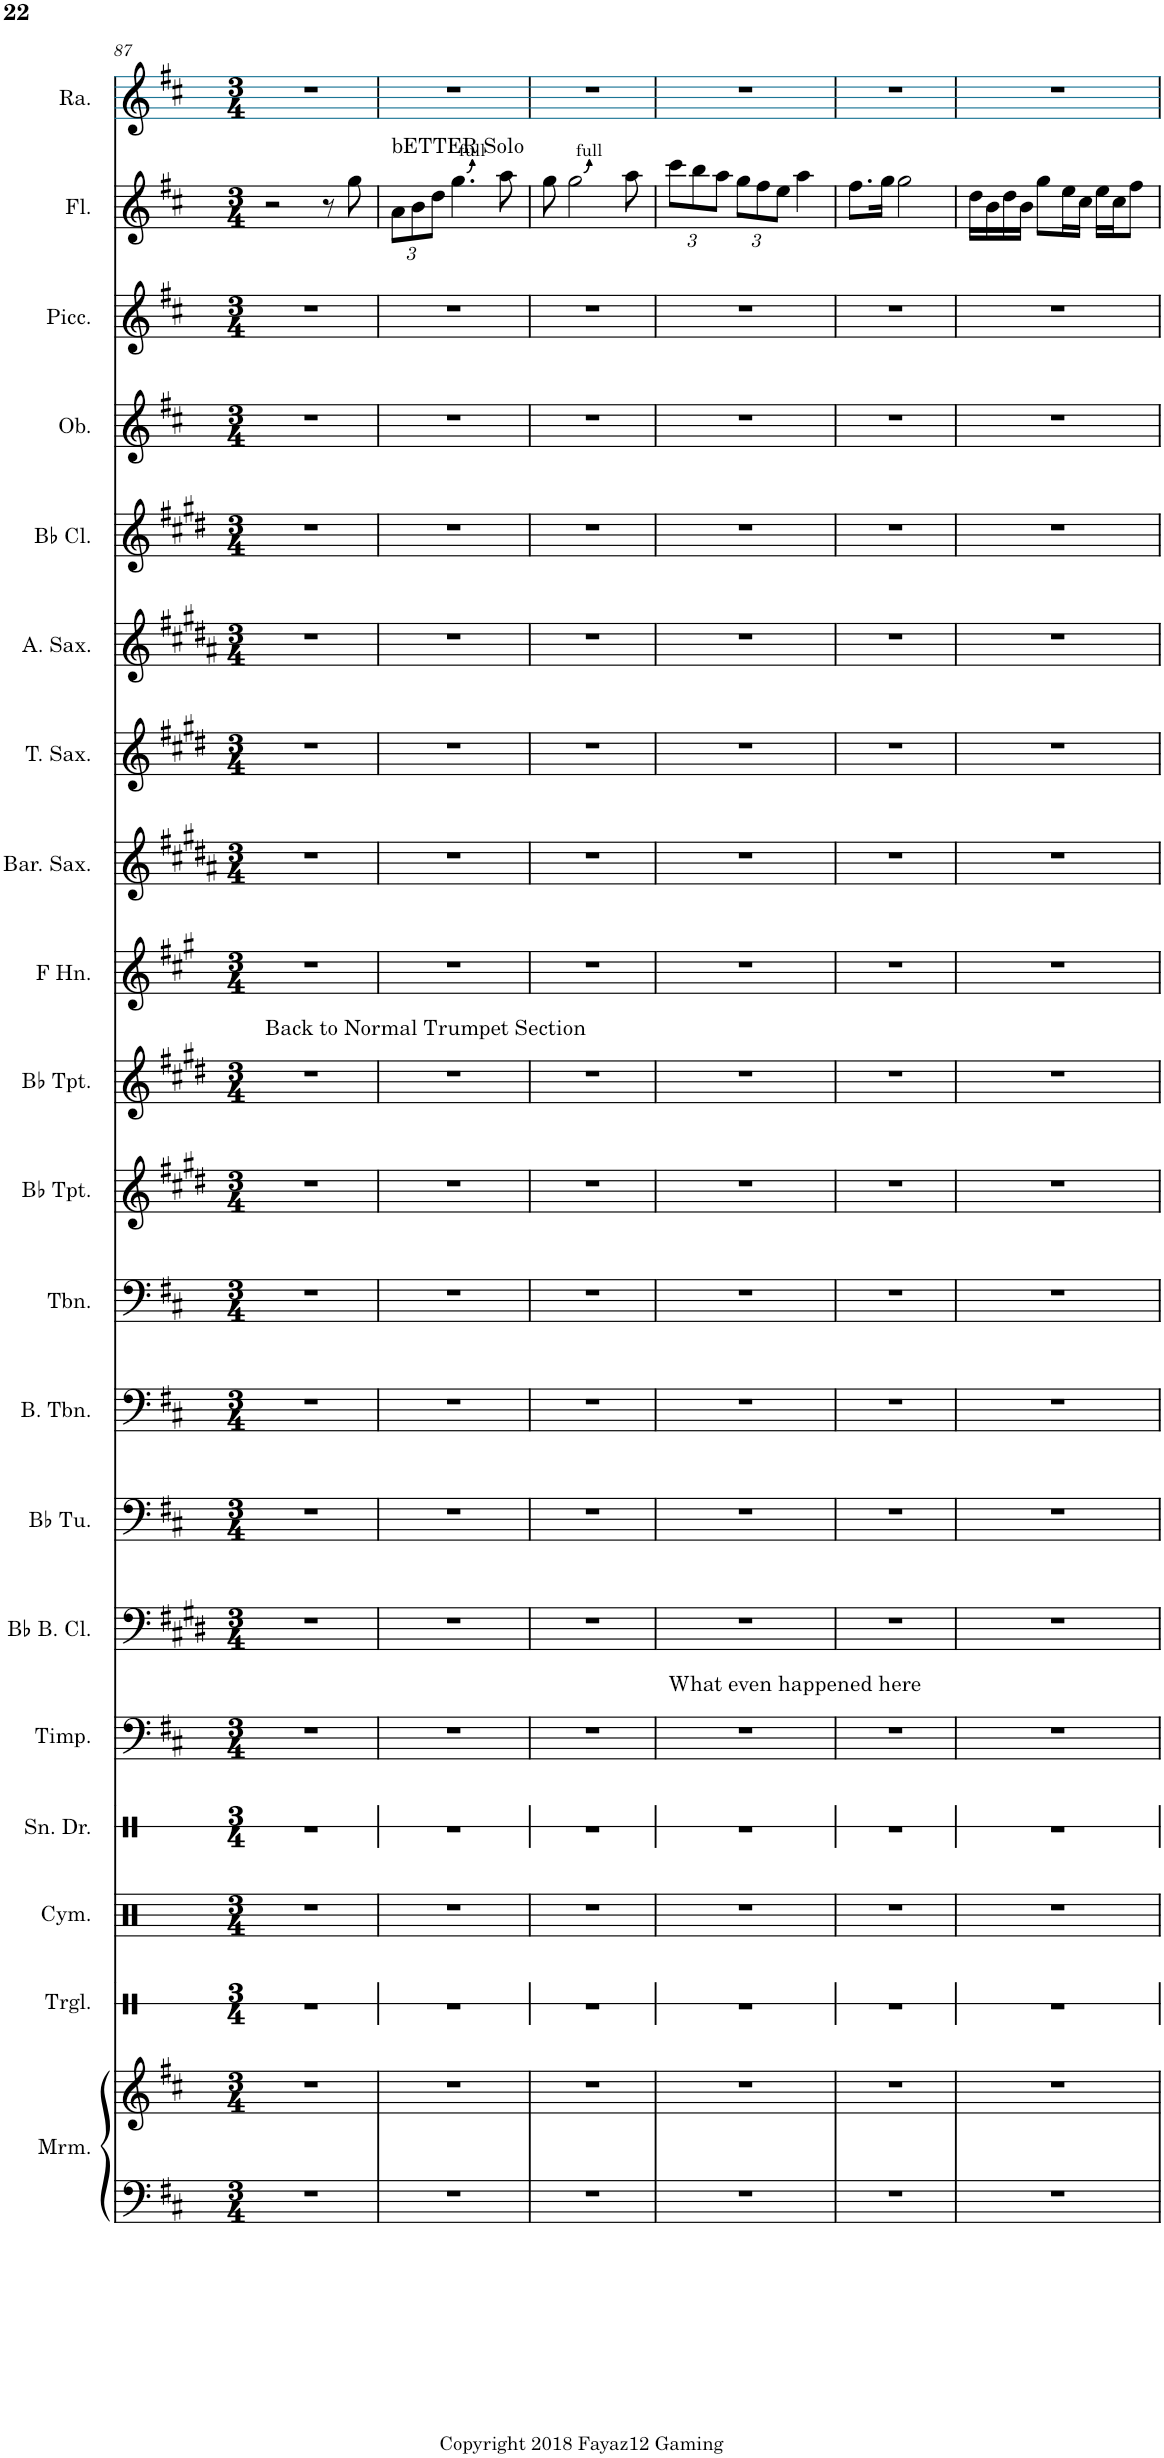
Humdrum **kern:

**kern	**kern	**kern	**kern	**kern	**kern	**kern	**kern	**kern	**kern	**kern	**kern	**kern	**kern	**kern	**kern	**kern	**kern	**kern	**kern	**kern
*part20	*part20	*part19	*part18	*part17	*part16	*part15	*part14	*part13	*part12	*part11	*part10	*part9	*part8	*part7	*part6	*part5	*part4	*part3	*part2	*part1
*staff21	*staff20	*staff19	*staff18	*staff17	*staff16	*staff15	*staff14	*staff13	*staff12	*staff11	*staff10	*staff9	*staff8	*staff7	*staff6	*staff5	*staff4	*staff3	*staff2	*staff1
*I"Marimba	*	*I"Triangle	*I"Cymbals	*I"Snare Drum	*I"Timpani	*I"Bb Bass Clarinet (Bass Clef)	*I"Bb Tuba	*I"Bass Trombone	*I"Trombone	*I"Bb Trumpet	*I"Bb Trumpet	*I"Horn in F	*I"Baritone Saxophone	*I"Tenor Saxophone	*I"Alto Saxophone	*I"Bb Clarinet	*I"Oboe	*I"Piccolo	*I"Flute	*I"Rosalina
*I'Mrm.	*	*I'Trgl.	*I'Cym.	*I'Sn. Dr.	*I'Timp.	*I'Bb B. Cl.	*I'Bb Tu.	*I'B. Tbn.	*I'Tbn.	*I'Bb Tpt.	*I'Bb Tpt.	*	*I'Bar. Sax.	*I'T. Sax.	*I'A. Sax.	*I'Bb Cl.	*I'Ob.	*I'Picc.	*I'Fl.	*I'Ra.
!!LO:PB:g=z
*clefF4	*clefG2	*clefX	*clefX	*clefX	*clefF4	*clefF4	*clefF4	*clefF4	*clefF4	*clefG2	*clefG2	*clefG2	*clefG2	*clefG2	*clefG2	*clefG2	*clefG2	*clefG2	*clefG2	*clefG2
*	*	*	*	*	*	*Trd1c2	*	*	*	*Trd1c2	*Trd1c2	*Trd4c7	*Trd12c21	*Trd8c14	*Trd5c9	*Trd1c2	*	*Trd-7c-12	*	*
*k[f#c#]	*k[f#c#]	*k[]	*k[]	*k[]	*k[f#c#]	*k[f#c#g#d#]	*k[f#c#]	*k[f#c#]	*k[f#c#]	*k[f#c#g#d#]	*k[f#c#g#d#]	*k[f#c#g#]	*k[f#c#g#d#a#]	*k[f#c#g#d#]	*k[f#c#g#d#a#]	*k[f#c#g#d#]	*k[f#c#]	*k[f#c#]	*k[f#c#]	*k[f#c#]
*M3/4	*M3/4	*M3/4	*M3/4	*M3/4	*M3/4	*M3/4	*M3/4	*M3/4	*M3/4	*M3/4	*M3/4	*M3/4	*M3/4	*M3/4	*M3/4	*M3/4	*M3/4	*M3/4	*M3/4	*M3/4
=87	=87	=87	=87	=87	=87	=87	=87	=87	=87	=87	=87	=87	=87	=87	=87	=87	=87	=87	=87	=87
!	!	!	!	!	!	!	!	!	!	!	!LO:TX:a:t=Back to Normal Trumpet Section	!	!	!	!	!	!	!	!	!
2.r	2.r	2.r	2.r	2.r	2.r	2.r	2.r	2.r	2.r	2.r	2.r	2.r	2.r	2.r	2.r	2.r	2.r	2.r	2r	2.r
.	.	.	.	.	.	.	.	.	.	.	.	.	.	.	.	.	.	.	8r	.
.	.	.	.	.	.	.	.	.	.	.	.	.	.	.	.	.	.	.	8gg\	.
=88	=88	=88	=88	=88	=88	=88	=88	=88	=88	=88	=88	=88	=88	=88	=88	=88	=88	=88	=88	=88
*	*	*	*	*	*	*	*	*	*	*	*	*	*	*	*	*	*	*	*Xbrackettup	*
!	!	!	!	!	!	!	!	!	!	!	!	!	!	!	!	!	!	!	!LO:TX:a:t=bETTER Solo	!
2.r	2.r	2.r	2.r	2.r	2.r	2.r	2.r	2.r	2.r	2.r	2.r	2.r	2.r	2.r	2.r	2.r	2.r	2.r	12a\L	2.r
.	.	.	.	.	.	.	.	.	.	.	.	.	.	.	.	.	.	.	12b\	.
.	.	.	.	.	.	.	.	.	.	.	.	.	.	.	.	.	.	.	12dd\J	.
.	.	.	.	.	.	.	.	.	.	.	.	.	.	.	.	.	.	.	4.gg\	.
.	.	.	.	.	.	.	.	.	.	.	.	.	.	.	.	.	.	.	8aa\	.
=89	=89	=89	=89	=89	=89	=89	=89	=89	=89	=89	=89	=89	=89	=89	=89	=89	=89	=89	=89	=89
2.r	2.r	2.r	2.r	2.r	2.r	2.r	2.r	2.r	2.r	2.r	2.r	2.r	2.r	2.r	2.r	2.r	2.r	2.r	8gg\	2.r
.	.	.	.	.	.	.	.	.	.	.	.	.	.	.	.	.	.	.	2gg\	.
.	.	.	.	.	.	.	.	.	.	.	.	.	.	.	.	.	.	.	8aa\	.
=90	=90	=90	=90	=90	=90	=90	=90	=90	=90	=90	=90	=90	=90	=90	=90	=90	=90	=90	=90	=90
!	!	!	!	!	!LO:TX:a:t=What even happened here	!	!	!	!	!	!	!	!	!	!	!	!	!	!	!
2.r	2.r	2.r	2.r	2.r	2.r	2.r	2.r	2.r	2.r	2.r	2.r	2.r	2.r	2.r	2.r	2.r	2.r	2.r	12ccc#\L	2.r
.	.	.	.	.	.	.	.	.	.	.	.	.	.	.	.	.	.	.	12bb\	.
.	.	.	.	.	.	.	.	.	.	.	.	.	.	.	.	.	.	.	12aa\J	.
.	.	.	.	.	.	.	.	.	.	.	.	.	.	.	.	.	.	.	12gg\L	.
.	.	.	.	.	.	.	.	.	.	.	.	.	.	.	.	.	.	.	12ff#\	.
.	.	.	.	.	.	.	.	.	.	.	.	.	.	.	.	.	.	.	12ee\J	.
.	.	.	.	.	.	.	.	.	.	.	.	.	.	.	.	.	.	.	4aa\	.
=91	=91	=91	=91	=91	=91	=91	=91	=91	=91	=91	=91	=91	=91	=91	=91	=91	=91	=91	=91	=91
2.r	2.r	2.r	2.r	2.r	2.r	2.r	2.r	2.r	2.r	2.r	2.r	2.r	2.r	2.r	2.r	2.r	2.r	2.r	8.ff#\L	2.r
.	.	.	.	.	.	.	.	.	.	.	.	.	.	.	.	.	.	.	16gg\Jk	.
.	.	.	.	.	.	.	.	.	.	.	.	.	.	.	.	.	.	.	2gg\	.
=92	=92	=92	=92	=92	=92	=92	=92	=92	=92	=92	=92	=92	=92	=92	=92	=92	=92	=92	=92	=92
2.r	2.r	2.r	2.r	2.r	2.r	2.r	2.r	2.r	2.r	2.r	2.r	2.r	2.r	2.r	2.r	2.r	2.r	2.r	16dd\LL	2.r
.	.	.	.	.	.	.	.	.	.	.	.	.	.	.	.	.	.	.	16b\	.
.	.	.	.	.	.	.	.	.	.	.	.	.	.	.	.	.	.	.	16dd\	.
.	.	.	.	.	.	.	.	.	.	.	.	.	.	.	.	.	.	.	16b\JJ	.
.	.	.	.	.	.	.	.	.	.	.	.	.	.	.	.	.	.	.	8gg\L	.
.	.	.	.	.	.	.	.	.	.	.	.	.	.	.	.	.	.	.	16ee\L	.
.	.	.	.	.	.	.	.	.	.	.	.	.	.	.	.	.	.	.	16cc#\JJ	.
.	.	.	.	.	.	.	.	.	.	.	.	.	.	.	.	.	.	.	16ee\LL	.
.	.	.	.	.	.	.	.	.	.	.	.	.	.	.	.	.	.	.	16cc#\J	.
.	.	.	.	.	.	.	.	.	.	.	.	.	.	.	.	.	.	.	8ff#\J	.
=	=	=	=	=	=	=	=	=	=	=	=	=	=	=	=	=	=	=	=	=
*-	*-	*-	*-	*-	*-	*-	*-	*-	*-	*-	*-	*-	*-	*-	*-	*-	*-	*-	*-	*-
